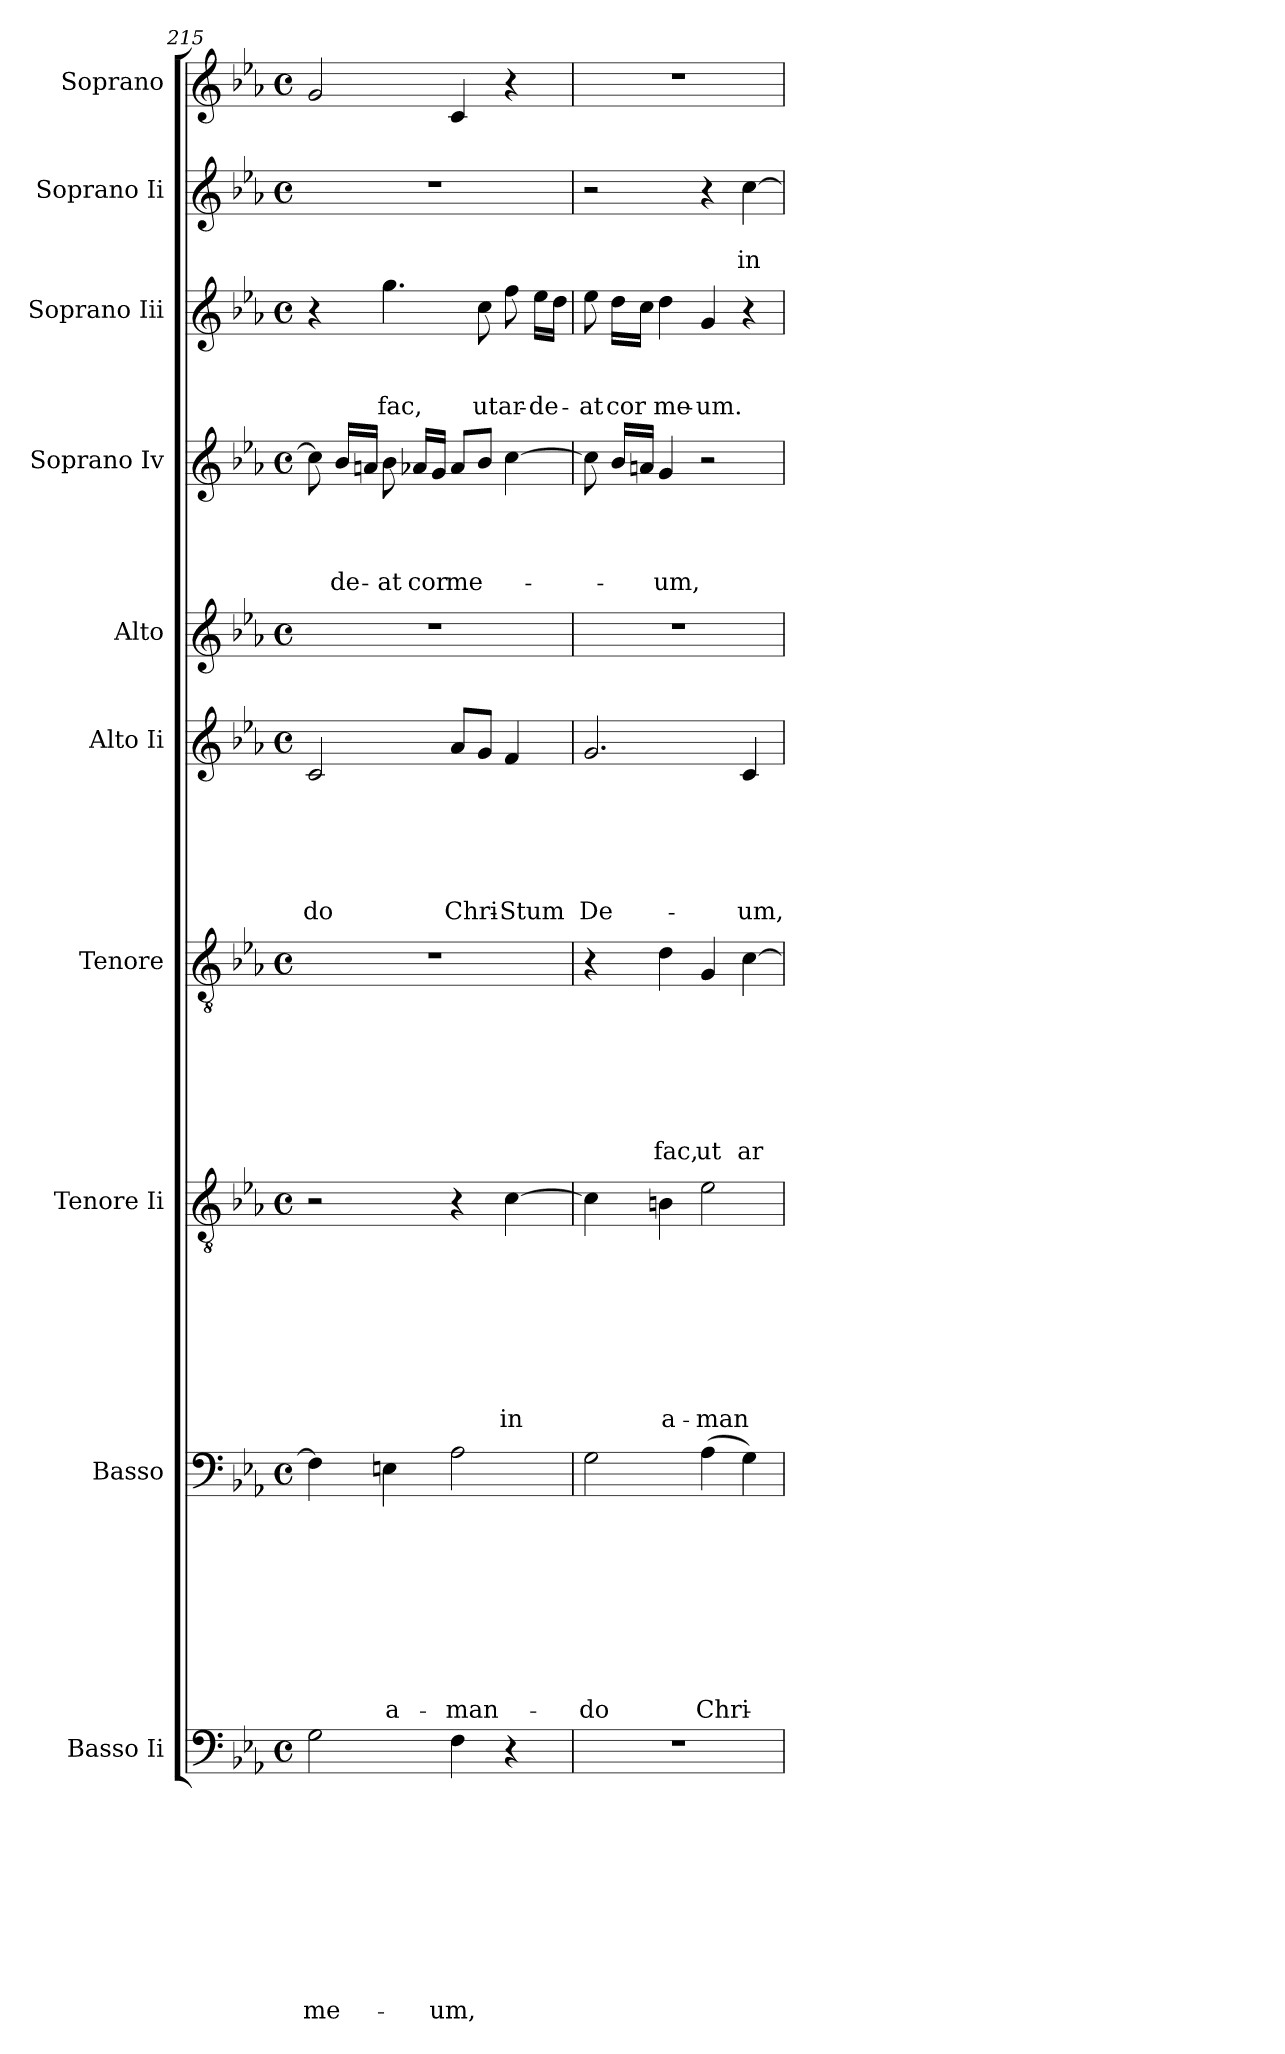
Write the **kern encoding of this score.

**kern	**text	**text	**text	**text	**text	**text	**text	**text	**text	**text	**kern	**text	**text	**text	**text	**text	**text	**text	**text	**text	**kern	**text	**text	**text	**text	**text	**text	**text	**text	**kern	**text	**text	**text	**text	**text	**text	**text	**kern	**text	**text	**text	**text	**text	**text	**kern	**kern	**text	**text	**text	**text	**kern	**text	**text	**text	**kern	**text	**text	**kern
*part10	*part10	*part10	*part10	*part10	*part10	*part10	*part10	*part10	*part10	*part10	*part9	*part9	*part9	*part9	*part9	*part9	*part9	*part9	*part9	*part9	*part8	*part8	*part8	*part8	*part8	*part8	*part8	*part8	*part8	*part7	*part7	*part7	*part7	*part7	*part7	*part7	*part7	*part6	*part6	*part6	*part6	*part6	*part6	*part6	*part5	*part4	*part4	*part4	*part4	*part4	*part3	*part3	*part3	*part3	*part2	*part2	*part2	*part1
*staff10	*staff10	*staff10	*staff10	*staff10	*staff10	*staff10	*staff10	*staff10	*staff10	*staff10	*staff9	*staff9	*staff9	*staff9	*staff9	*staff9	*staff9	*staff9	*staff9	*staff9	*staff8	*staff8	*staff8	*staff8	*staff8	*staff8	*staff8	*staff8	*staff8	*staff7	*staff7	*staff7	*staff7	*staff7	*staff7	*staff7	*staff7	*staff6	*staff6	*staff6	*staff6	*staff6	*staff6	*staff6	*staff5	*staff4	*staff4	*staff4	*staff4	*staff4	*staff3	*staff3	*staff3	*staff3	*staff2	*staff2	*staff2	*staff1
*I"Basso Ii	*	*	*	*	*	*	*	*	*	*	*I"Basso	*	*	*	*	*	*	*	*	*	*I"Tenore Ii	*	*	*	*	*	*	*	*	*I"Tenore	*	*	*	*	*	*	*	*I"Alto Ii	*	*	*	*	*	*	*I"Alto	*I"Soprano Iv	*	*	*	*	*I"Soprano Iii	*	*	*	*I"Soprano Ii	*	*	*I"Soprano
!!LO:PB:g=z
*clefF4	*	*	*	*	*	*	*	*	*	*	*clefF4	*	*	*	*	*	*	*	*	*	*clefGv2	*	*	*	*	*	*	*	*	*clefGv2	*	*	*	*	*	*	*	*clefG2	*	*	*	*	*	*	*clefG2	*clefG2	*	*	*	*	*clefG2	*	*	*	*clefG2	*	*	*clefG2
*k[b-e-a-]	*	*	*	*	*	*	*	*	*	*	*k[b-e-a-]	*	*	*	*	*	*	*	*	*	*k[b-e-a-]	*	*	*	*	*	*	*	*	*k[b-e-a-]	*	*	*	*	*	*	*	*k[b-e-a-]	*	*	*	*	*	*	*k[b-e-a-]	*k[b-e-a-]	*	*	*	*	*k[b-e-a-]	*	*	*	*k[b-e-a-]	*	*	*k[b-e-a-]
*E-:	*	*	*	*	*	*	*	*	*	*	*E-:	*	*	*	*	*	*	*	*	*	*E-:	*	*	*	*	*	*	*	*	*E-:	*	*	*	*	*	*	*	*E-:	*	*	*	*	*	*	*E-:	*E-:	*	*	*	*	*E-:	*	*	*	*E-:	*	*	*E-:
*M4/4	*	*	*	*	*	*	*	*	*	*	*M4/4	*	*	*	*	*	*	*	*	*	*M4/4	*	*	*	*	*	*	*	*	*M4/4	*	*	*	*	*	*	*	*M4/4	*	*	*	*	*	*	*M4/4	*M4/4	*	*	*	*	*M4/4	*	*	*	*M4/4	*	*	*M4/4
*met(c)	*	*	*	*	*	*	*	*	*	*	*met(c)	*	*	*	*	*	*	*	*	*	*met(c)	*	*	*	*	*	*	*	*	*met(c)	*	*	*	*	*	*	*	*met(c)	*	*	*	*	*	*	*met(c)	*met(c)	*	*	*	*	*met(c)	*	*	*	*met(c)	*	*	*met(c)
=215	=215	=215	=215	=215	=215	=215	=215	=215	=215	=215	=215	=215	=215	=215	=215	=215	=215	=215	=215	=215	=215	=215	=215	=215	=215	=215	=215	=215	=215	=215	=215	=215	=215	=215	=215	=215	=215	=215	=215	=215	=215	=215	=215	=215	=215	=215	=215	=215	=215	=215	=215	=215	=215	=215	=215	=215	=215	=215
!	!	!	!	!	!	!	!	!	!	!LO:LY:b	!	!	!	!	!	!	!	!	!	!	!	!	!	!	!	!	!	!	!	!	!	!	!	!	!	!	!	!	!	!	!	!	!	!LO:LY:b	!	!	!	!	!	!	!	!	!	!	!	!	!	!
2G\	.	.	.	.	.	.	.	.	.	me-	4F\]	.	.	.	.	.	.	.	.	.	2r	.	.	.	.	.	.	.	.	1r	.	.	.	.	.	.	.	2c/	.	.	.	.	.	-do	1r	8cc\]	.	.	.	.	4r	.	.	.	1r	.	.	2g/
!	!	!	!	!	!	!	!	!	!	!	!	!	!	!	!	!	!	!	!	!	!	!	!	!	!	!	!	!	!	!	!	!	!	!	!	!	!	!	!	!	!	!	!	!	!	!	!	!	!	!LO:LY:b	!	!	!	!	!	!	!	!
.	.	.	.	.	.	.	.	.	.	.	.	.	.	.	.	.	.	.	.	.	.	.	.	.	.	.	.	.	.	.	.	.	.	.	.	.	.	.	.	.	.	.	.	.	.	16b-/LL	.	.	.	-de-	.	.	.	.	.	.	.	.
.	.	.	.	.	.	.	.	.	.	.	.	.	.	.	.	.	.	.	.	.	.	.	.	.	.	.	.	.	.	.	.	.	.	.	.	.	.	.	.	.	.	.	.	.	.	16an/JJ	.	.	.	.	.	.	.	.	.	.	.	.
!	!	!	!	!	!	!	!	!	!	!	!	!	!	!	!	!	!	!	!	!LO:LY:b	!	!	!	!	!	!	!	!	!	!	!	!	!	!	!	!	!	!	!	!	!	!	!	!	!	!	!	!	!	!LO:LY:b	!	!	!	!LO:LY:b	!	!	!	!
.	.	.	.	.	.	.	.	.	.	.	4En\	.	.	.	.	.	.	.	.	a-	.	.	.	.	.	.	.	.	.	.	.	.	.	.	.	.	.	.	.	.	.	.	.	.	.	8b-\	.	.	.	-at	4.gg\	.	.	fac,	.	.	.	.
!	!	!	!	!	!	!	!	!	!	!	!	!	!	!	!	!	!	!	!	!	!	!	!	!	!	!	!	!	!	!	!	!	!	!	!	!	!	!	!	!	!	!	!	!	!	!	!	!	!	!LO:LY:b	!	!	!	!	!	!	!	!
.	.	.	.	.	.	.	.	.	.	.	.	.	.	.	.	.	.	.	.	.	.	.	.	.	.	.	.	.	.	.	.	.	.	.	.	.	.	.	.	.	.	.	.	.	.	16a-X/LL	.	.	.	cor	.	.	.	.	.	.	.	.
.	.	.	.	.	.	.	.	.	.	.	.	.	.	.	.	.	.	.	.	.	.	.	.	.	.	.	.	.	.	.	.	.	.	.	.	.	.	.	.	.	.	.	.	.	.	16g/JJ	.	.	.	.	.	.	.	.	.	.	.	.
!	!	!	!	!	!	!	!	!	!	!LO:LY:b	!	!	!	!	!	!	!	!	!	!LO:LY:b	!	!	!	!	!	!	!	!	!	!	!	!	!	!	!	!	!	!	!	!	!	!	!	!LO:LY:b	!	!	!	!	!	!LO:LY:b	!	!	!	!	!	!	!	!
4F\	.	.	.	.	.	.	.	.	.	-um,	2A-\	.	.	.	.	.	.	.	.	-man-	4r	.	.	.	.	.	.	.	.	.	.	.	.	.	.	.	.	8a-/L	.	.	.	.	.	Chri-	.	8a-/L	.	.	.	me-	.	.	.	.	.	.	.	4c/
!	!	!	!	!	!	!	!	!	!	!	!	!	!	!	!	!	!	!	!	!	!	!	!	!	!	!	!	!	!	!	!	!	!	!	!	!	!	!	!	!	!	!	!	!	!	!	!	!	!	!	!	!	!	!LO:LY:b	!	!	!	!
.	.	.	.	.	.	.	.	.	.	.	.	.	.	.	.	.	.	.	.	.	.	.	.	.	.	.	.	.	.	.	.	.	.	.	.	.	.	8g/J	.	.	.	.	.	.	.	8b-/J	.	.	.	.	8cc\	.	.	ut	.	.	.	.
!	!	!	!	!	!	!	!	!	!	!	!	!	!	!	!	!	!	!	!	!	!	!	!	!	!	!	!	!	!LO:LY:b	!	!	!	!	!	!	!	!	!	!	!	!	!	!	!LO:LY:b	!	!	!	!	!	!	!	!	!	!LO:LY:b	!	!	!	!
4r	.	.	.	.	.	.	.	.	.	.	.	.	.	.	.	.	.	.	.	.	[>4c\	.	.	.	.	.	.	.	in	.	.	.	.	.	.	.	.	4f/	.	.	.	.	.	-Stum	.	[>4cc\	.	.	.	.	8ff\	.	.	ar-	.	.	.	4r
!	!	!	!	!	!	!	!	!	!	!	!	!	!	!	!	!	!	!	!	!	!	!	!	!	!	!	!	!	!	!	!	!	!	!	!	!	!	!	!	!	!	!	!	!	!	!	!	!	!	!	!	!	!	!LO:LY:b	!	!	!	!
.	.	.	.	.	.	.	.	.	.	.	.	.	.	.	.	.	.	.	.	.	.	.	.	.	.	.	.	.	.	.	.	.	.	.	.	.	.	.	.	.	.	.	.	.	.	.	.	.	.	.	16ee-\LL	.	.	-de-	.	.	.	.
.	.	.	.	.	.	.	.	.	.	.	.	.	.	.	.	.	.	.	.	.	.	.	.	.	.	.	.	.	.	.	.	.	.	.	.	.	.	.	.	.	.	.	.	.	.	.	.	.	.	.	16dd\JJ	.	.	.	.	.	.	.
=216	=216	=216	=216	=216	=216	=216	=216	=216	=216	=216	=216	=216	=216	=216	=216	=216	=216	=216	=216	=216	=216	=216	=216	=216	=216	=216	=216	=216	=216	=216	=216	=216	=216	=216	=216	=216	=216	=216	=216	=216	=216	=216	=216	=216	=216	=216	=216	=216	=216	=216	=216	=216	=216	=216	=216	=216	=216	=216
!	!	!	!	!	!	!	!	!	!	!	!	!	!	!	!	!	!	!	!	!LO:LY:b	!	!	!	!	!	!	!	!	!	!	!	!	!	!	!	!	!	!	!	!	!	!	!	!LO:LY:b	!	!	!	!	!	!	!	!	!	!LO:LY:b	!	!	!	!
1r	.	.	.	.	.	.	.	.	.	.	2G\	.	.	.	.	.	.	.	.	-do	4c\]	.	.	.	.	.	.	.	.	4r	.	.	.	.	.	.	.	2.g/	.	.	.	.	.	De-	1r	8cc\]	.	.	.	.	8ee-\	.	.	-at	2r	.	.	1r
!	!	!	!	!	!	!	!	!	!	!	!	!	!	!	!	!	!	!	!	!	!	!	!	!	!	!	!	!	!	!	!	!	!	!	!	!	!	!	!	!	!	!	!	!	!	!	!	!	!	!	!	!	!	!LO:LY:b	!	!	!	!
.	.	.	.	.	.	.	.	.	.	.	.	.	.	.	.	.	.	.	.	.	.	.	.	.	.	.	.	.	.	.	.	.	.	.	.	.	.	.	.	.	.	.	.	.	.	16b-/LL	.	.	.	.	16dd\LL	.	.	cor	.	.	.	.
.	.	.	.	.	.	.	.	.	.	.	.	.	.	.	.	.	.	.	.	.	.	.	.	.	.	.	.	.	.	.	.	.	.	.	.	.	.	.	.	.	.	.	.	.	.	16an/JJ	.	.	.	.	16cc\JJ	.	.	.	.	.	.	.
!	!	!	!	!	!	!	!	!	!	!	!	!	!	!	!	!	!	!	!	!	!	!	!	!	!	!	!	!	!LO:LY:b	!	!	!	!	!	!	!	!LO:LY:b	!	!	!	!	!	!	!	!	!	!	!	!	!LO:LY:b	!	!	!	!LO:LY:b	!	!	!	!
.	.	.	.	.	.	.	.	.	.	.	.	.	.	.	.	.	.	.	.	.	4Bn\	.	.	.	.	.	.	.	a-	4d\	.	.	.	.	.	.	fac,	.	.	.	.	.	.	.	.	4g/	.	.	.	-um,	4dd\	.	.	me-	.	.	.	.
!	!	!	!	!	!	!	!	!	!	!	!	!	!	!	!	!	!	!	!	!LO:LY:b	!	!	!	!	!	!	!	!	!LO:LY:b	!	!	!	!	!	!	!	!LO:LY:b	!	!	!	!	!	!	!	!	!	!	!	!	!	!	!	!	!LO:LY:b	!	!	!	!
.	.	.	.	.	.	.	.	.	.	.	(>4A-\	.	.	.	.	.	.	.	.	Chri-	2e-\	.	.	.	.	.	.	.	-man-	4G/	.	.	.	.	.	.	ut	.	.	.	.	.	.	.	.	2r	.	.	.	.	4g/	.	.	-um.	4r	.	.	.
!	!	!	!	!	!	!	!	!	!	!	!	!	!	!	!	!	!	!	!	!	!	!	!	!	!	!	!	!	!	!	!	!	!	!	!	!	!LO:LY:b	!	!	!	!	!	!	!LO:LY:b	!	!	!	!	!	!	!	!	!	!	!	!	!LO:LY:b	!
.	.	.	.	.	.	.	.	.	.	.	4G\)	.	.	.	.	.	.	.	.	.	.	.	.	.	.	.	.	.	.	[>4c\	.	.	.	.	.	.	ar-	4c/	.	.	.	.	.	-um,	.	.	.	.	.	.	4r	.	.	.	[>4cc\	.	in	.
=	=	=	=	=	=	=	=	=	=	=	=	=	=	=	=	=	=	=	=	=	=	=	=	=	=	=	=	=	=	=	=	=	=	=	=	=	=	=	=	=	=	=	=	=	=	=	=	=	=	=	=	=	=	=	=	=	=	=
*-	*-	*-	*-	*-	*-	*-	*-	*-	*-	*-	*-	*-	*-	*-	*-	*-	*-	*-	*-	*-	*-	*-	*-	*-	*-	*-	*-	*-	*-	*-	*-	*-	*-	*-	*-	*-	*-	*-	*-	*-	*-	*-	*-	*-	*-	*-	*-	*-	*-	*-	*-	*-	*-	*-	*-	*-	*-	*-
